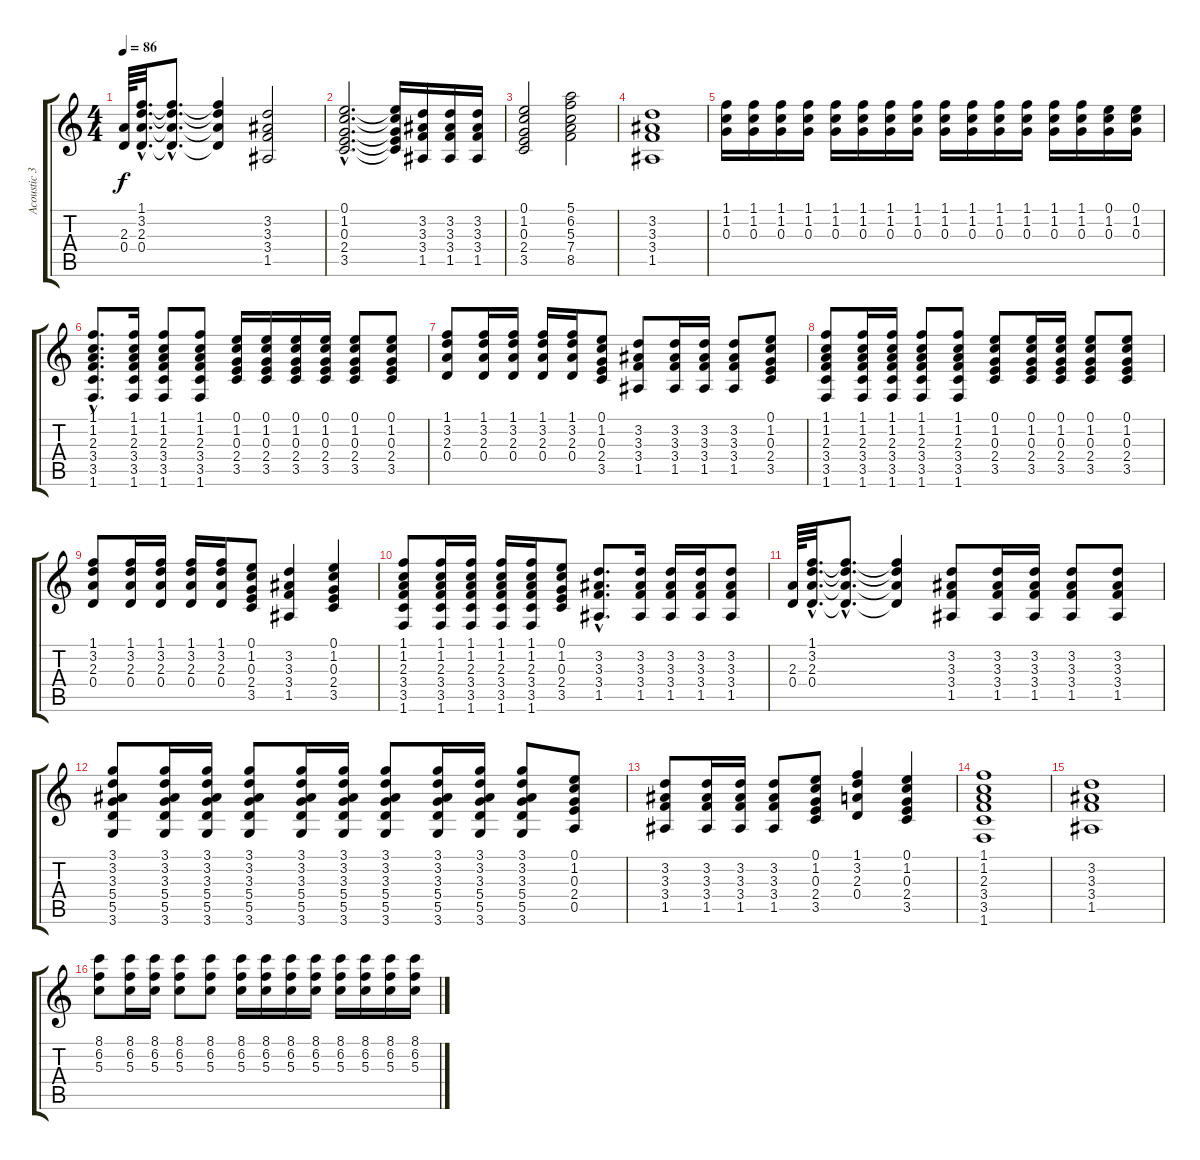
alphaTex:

\track ("Acoustic 3" "Acoustic 3") {instrument acousticguitarsteel}
\staff {score tabs}
\tuning (E4 B3 G3 D3 A2 E2) {hide}
\ts (4 4)
\tempo 86
\clef g2
\ks c
(2.3 0.4).64{dy f} (1.1{hac} 3.2{hac} 2.3{hac} 0.4{hac}).32{d} (1.1{hac t} 3.2{hac t} 2.3{hac t} 0.4{hac t}).8{d} (1.1{t} 3.2{t} 2.3{t} 0.4{t}).4 (3.2 3.3 3.4 1.5).2 |
(0.1{hac} 1.2{hac} 0.3{hac} 2.4{hac} 3.5{hac}).2{d} (0.1{t} 1.2{t} 0.3{t} 2.4{t} 3.5{t}).16 (3.2 3.3 3.4 1.5).16 (3.2 3.3 3.4 1.5).16 (3.2 3.3 3.4 1.5).16 |
(0.1 1.2 0.3 2.4 3.5).2 (5.1 6.2 5.3 7.4 8.5).2 |
(3.2 3.3 3.4 1.5).1 |
(1.1 1.2 0.3).16 (1.1 1.2 0.3).16 (1.1 1.2 0.3).16 (1.1 1.2 0.3).16 (1.1 1.2 0.3).16 (1.1 1.2 0.3).16 (1.1 1.2 0.3).16 (1.1 1.2 0.3).16 (1.1 1.2 0.3).16 (1.1 1.2 0.3).16 (1.1 1.2 0.3).16 (1.1 1.2 0.3).16 (1.1 1.2 0.3).16 (1.1 1.2 0.3).16 (0.1 1.2 0.3).16 (0.1 1.2 0.3).16 |
(1.1{hac} 1.2{hac} 2.3{hac} 3.4{hac} 3.5{hac} 1.6{hac}).8{d} (1.1 1.2 2.3 3.4 3.5 1.6).16 (1.1 1.2 2.3 3.4 3.5 1.6).8 (1.1 1.2 2.3 3.4 3.5 1.6).8 (0.1 1.2 0.3 2.4 3.5).16 (0.1 1.2 0.3 2.4 3.5).16 (0.1 1.2 0.3 2.4 3.5).16 (0.1 1.2 0.3 2.4 3.5).16 (0.1 1.2 0.3 2.4 3.5).8 (0.1 1.2 0.3 2.4 3.5).8 |
(1.1 3.2 2.3 0.4).8 (1.1 3.2 2.3 0.4).16 (1.1 3.2 2.3 0.4).16 (1.1 3.2 2.3 0.4).16 (1.1 3.2 2.3 0.4).16 (0.1 1.2 0.3 2.4 3.5).8 (3.2 3.3 3.4 1.5).8 (3.2 3.3 3.4 1.5).16 (3.2 3.3 3.4 1.5).16 (3.2 3.3 3.4 1.5).8 (0.1 1.2 0.3 2.4 3.5).8 |
(1.1 1.2 2.3 3.4 3.5 1.6).8 (1.1 1.2 2.3 3.4 3.5 1.6).16 (1.1 1.2 2.3 3.4 3.5 1.6).16 (1.1 1.2 2.3 3.4 3.5 1.6).8 (1.1 1.2 2.3 3.4 3.5 1.6).8 (0.1 1.2 0.3 2.4 3.5).8 (0.1 1.2 0.3 2.4 3.5).16 (0.1 1.2 0.3 2.4 3.5).16 (0.1 1.2 0.3 2.4 3.5).8 (0.1 1.2 0.3 2.4 3.5).8 |
(1.1 3.2 2.3 0.4).8 (1.1 3.2 2.3 0.4).16 (1.1 3.2 2.3 0.4).16 (1.1 3.2 2.3 0.4).16 (1.1 3.2 2.3 0.4).16 (0.1 1.2 0.3 2.4 3.5).8 (3.2 3.3 3.4 1.5).4 (0.1 1.2 0.3 2.4 3.5).4 |
(1.1 1.2 2.3 3.4 3.5 1.6).8 (1.1 1.2 2.3 3.4 3.5 1.6).16 (1.1 1.2 2.3 3.4 3.5 1.6).16 (1.1 1.2 2.3 3.4 3.5 1.6).16 (1.1 1.2 2.3 3.4 3.5 1.6).16 (0.1 1.2 0.3 2.4 3.5).8 (3.2{hac} 3.3{hac} 3.4{hac} 1.5{hac}).8{d} (3.2 3.3 3.4 1.5).16 (3.2 3.3 3.4 1.5).16 (3.2 3.3 3.4 1.5).16 (3.2 3.3 3.4 1.5).8 |
(2.3 0.4).64 (1.1{hac} 3.2{hac} 2.3{hac} 0.4{hac}).32{d} (1.1{hac t} 3.2{hac t} 2.3{hac t} 0.4{hac t}).8{d} (1.1{t} 3.2{t} 2.3{t} 0.4{t}).4 (3.2 3.3 3.4 1.5).8 (3.2 3.3 3.4 1.5).16 (3.2 3.3 3.4 1.5).16 (3.2 3.3 3.4 1.5).8 (3.2 3.3 3.4 1.5).8 |
(3.1 3.2 3.3 5.4 5.5 3.6).8 (3.1 3.2 3.3 5.4 5.5 3.6).16 (3.1 3.2 3.3 5.4 5.5 3.6).16 (3.1 3.2 3.3 5.4 5.5 3.6).8 (3.1 3.2 3.3 5.4 5.5 3.6).16 (3.1 3.2 3.3 5.4 5.5 3.6).16 (3.1 3.2 3.3 5.4 5.5 3.6).8 (3.1 3.2 3.3 5.4 5.5 3.6).16 (3.1 3.2 3.3 5.4 5.5 3.6).16 (3.1 3.2 3.3 5.4 5.5 3.6).8 (0.1 1.2 0.3 2.4 0.5).8 |
(3.2 3.3 3.4 1.5).8 (3.2 3.3 3.4 1.5).16 (3.2 3.3 3.4 1.5).16 (3.2 3.3 3.4 1.5).8 (0.1 1.2 0.3 2.4 3.5).8 (1.1 3.2 2.3 0.4).4 (0.1 1.2 0.3 2.4 3.5).4 |
(1.1 1.2 2.3 3.4 3.5 1.6).1 |
(3.2 3.3 3.4 1.5).1 |
(8.1 6.2 5.3).8 (8.1 6.2 5.3).16 (8.1 6.2 5.3).16 (8.1 6.2 5.3).8 (8.1 6.2 5.3).8 (8.1 6.2 5.3).16 (8.1 6.2 5.3).16 (8.1 6.2 5.3).16 (8.1 6.2 5.3).16 (8.1 6.2 5.3).16 (8.1 6.2 5.3).16 (8.1 6.2 5.3).16 (8.1 6.2 5.3).16
